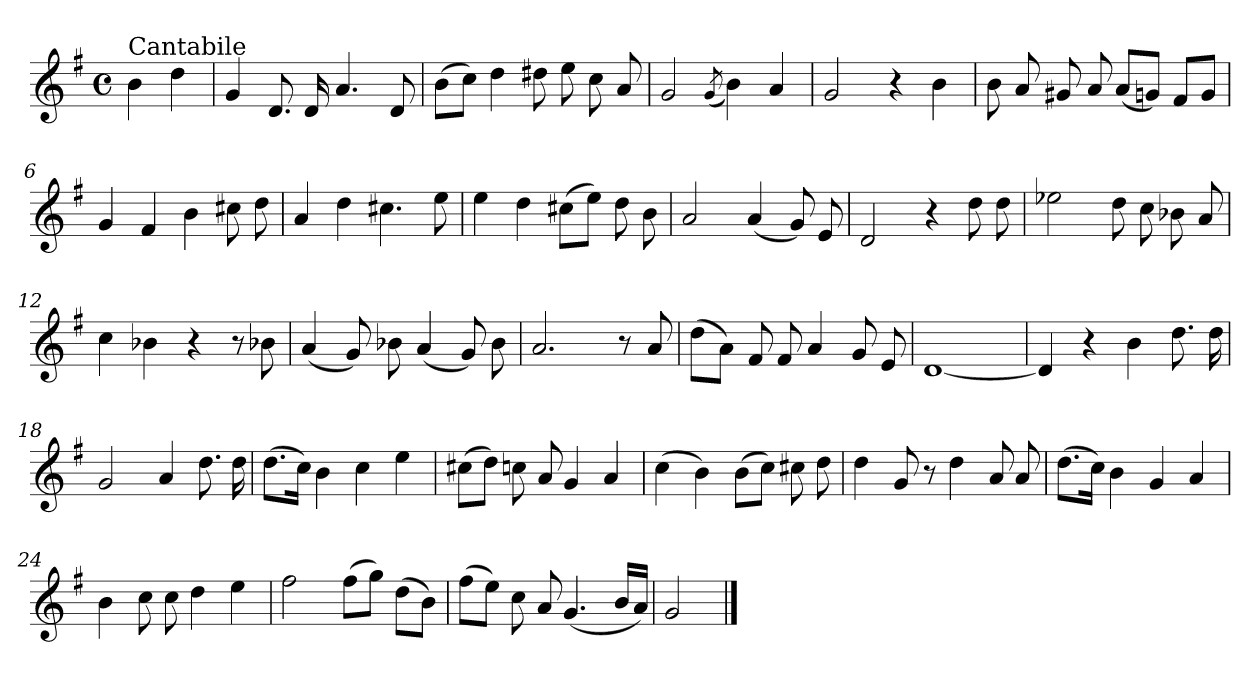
**kern
*part1
*staff1
*clefG2
*k[f#]
*G:
*M4/4
*met(c)
=
!LO:TX:a:t=Cantabile
4b\
4dd\
=1
4g/
8.d/
16d/
4.a/
8d/
=2
(>8b\L
8cc\J)
4dd\
8dd#X\
8ee\
8cc\
8a/
=3
2g/
(<8qg/
4b\)
4a/
=4
2g/
4r
4b\
!!LO:LB:g=z
=5
8b\
8a/
8g#X/
8a/
(<8a/L
8gn/J)
8f#/L
8g/J
=6
4g/
4f#/
4b\
8cc#X\
8dd\
=7
4a/
4dd\
4.cc#X\
8ee\
=8
4ee\
4dd\
(>8cc#X\L
8ee\J)
8dd\
8b\
=9
2a/
(<4a/
8g/)
8e/
!!LO:LB:g=z
=10
2d/
4r
8dd\
8dd\
=11
2ee-X\
8dd\
8cc\
8b-X\
8a/
=12
4cc\
4b-X\
4r
8r
8b-X\
=13
(<4a/
8g/)
8b-X\
(<4a/
8g/)
8b-\
=14
2.a/
8r
8a/
!!LO:LB:g=z
=15
(>8dd\L
8a\J)
8f#/
8f#/
4a/
8g/
8e/
=16
[1d
=17
4d/]
4r
4b\
8.dd\
16dd\
=18
2g/
4a/
8.dd\
16dd\
=19
(>8.dd\L
16cc\Jk)
4b\
4cc\
4ee\
!!LO:LB:g=z
=20
(>8cc#X\L
8dd\J)
8ccn\
8a/
4g/
4a/
=21
(>4cc\
4b\)
(>8b\L
8cc\J)
8cc#X\
8dd\
=22
4dd\
8g/
8r
4dd\
8a/
8a/
=23
(>8.dd\L
16cc\Jk)
4b\
4g/
4a/
=24
4b\
8cc\
8cc\
4dd\
4ee\
!!LO:LB:g=z
=25
2ff#\
(>8ff#\L
8gg\J)
(>8dd\L
8b\J)
=26
(>8ff#\L
8ee\J)
8cc\
8a/
(<4.g/
16b/LL
16a/JJ)
=27
2g/
==
*-
